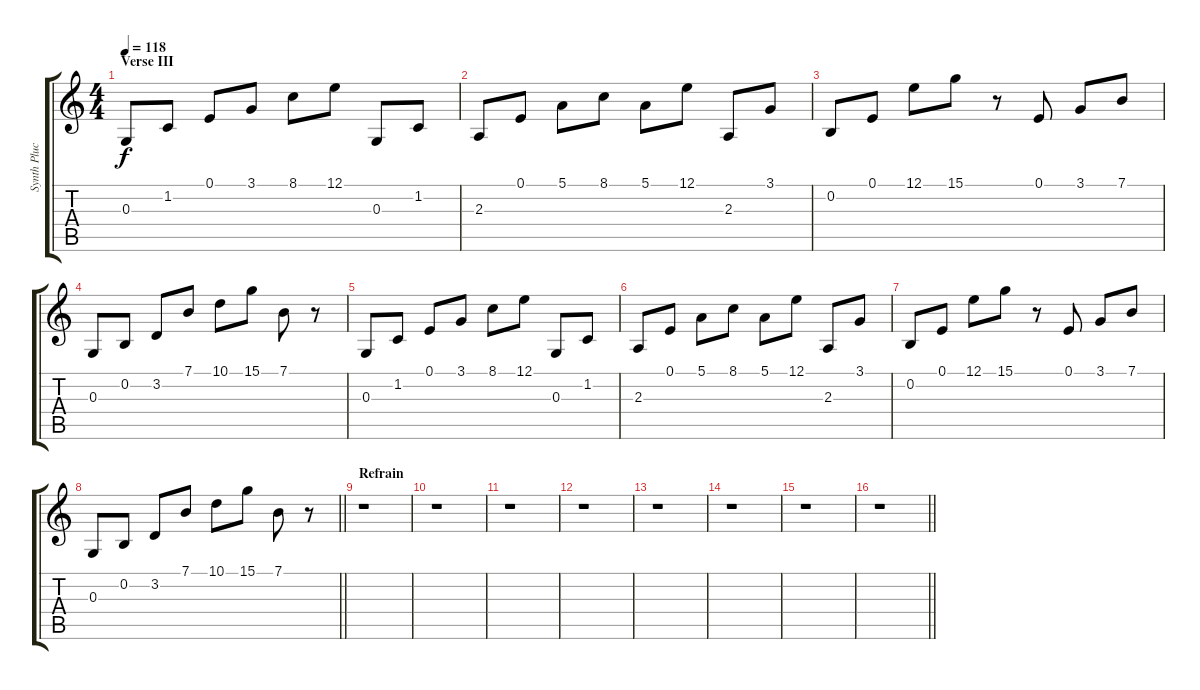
\track ("Synth Pluck" "Synth Pluc") {instrument fx1rain}
\staff {score tabs}
\tuning (E4 B3 G3 D3 A2 E2) {hide}
\ts (4 4)
\section ("" "Verse III")
\tempo 118
\clef g2
\ks c
0.3.8{dy f} 1.2.8 0.1.8 3.1.8 8.1.8 12.1.8 0.3.8 1.2.8 |
2.3.8 0.1.8 5.1.8 8.1.8 5.1.8 12.1.8 2.3.8 3.1.8 |
0.2.8 0.1.8 12.1.8 15.1.8 r.8 0.1.8 3.1.8 7.1.8 |
0.3.8 0.2.8 3.2.8 7.1.8 10.1.8 15.1.8 7.1.8 r.8 |
0.3.8 1.2.8 0.1.8 3.1.8 8.1.8 12.1.8 0.3.8 1.2.8 |
2.3.8 0.1.8 5.1.8 8.1.8 5.1.8 12.1.8 2.3.8 3.1.8 |
0.2.8 0.1.8 12.1.8 15.1.8 r.8 0.1.8 3.1.8 7.1.8 |
\barLineRight lightlight
0.3.8 0.2.8 3.2.8 7.1.8 10.1.8 15.1.8 7.1.8 r.8 |
\section ("" "Refrain")
r.1 |
r.1 |
r.1 |
r.1 |
r.1 |
r.1 |
r.1 |
\barLineRight lightlight
r.1
